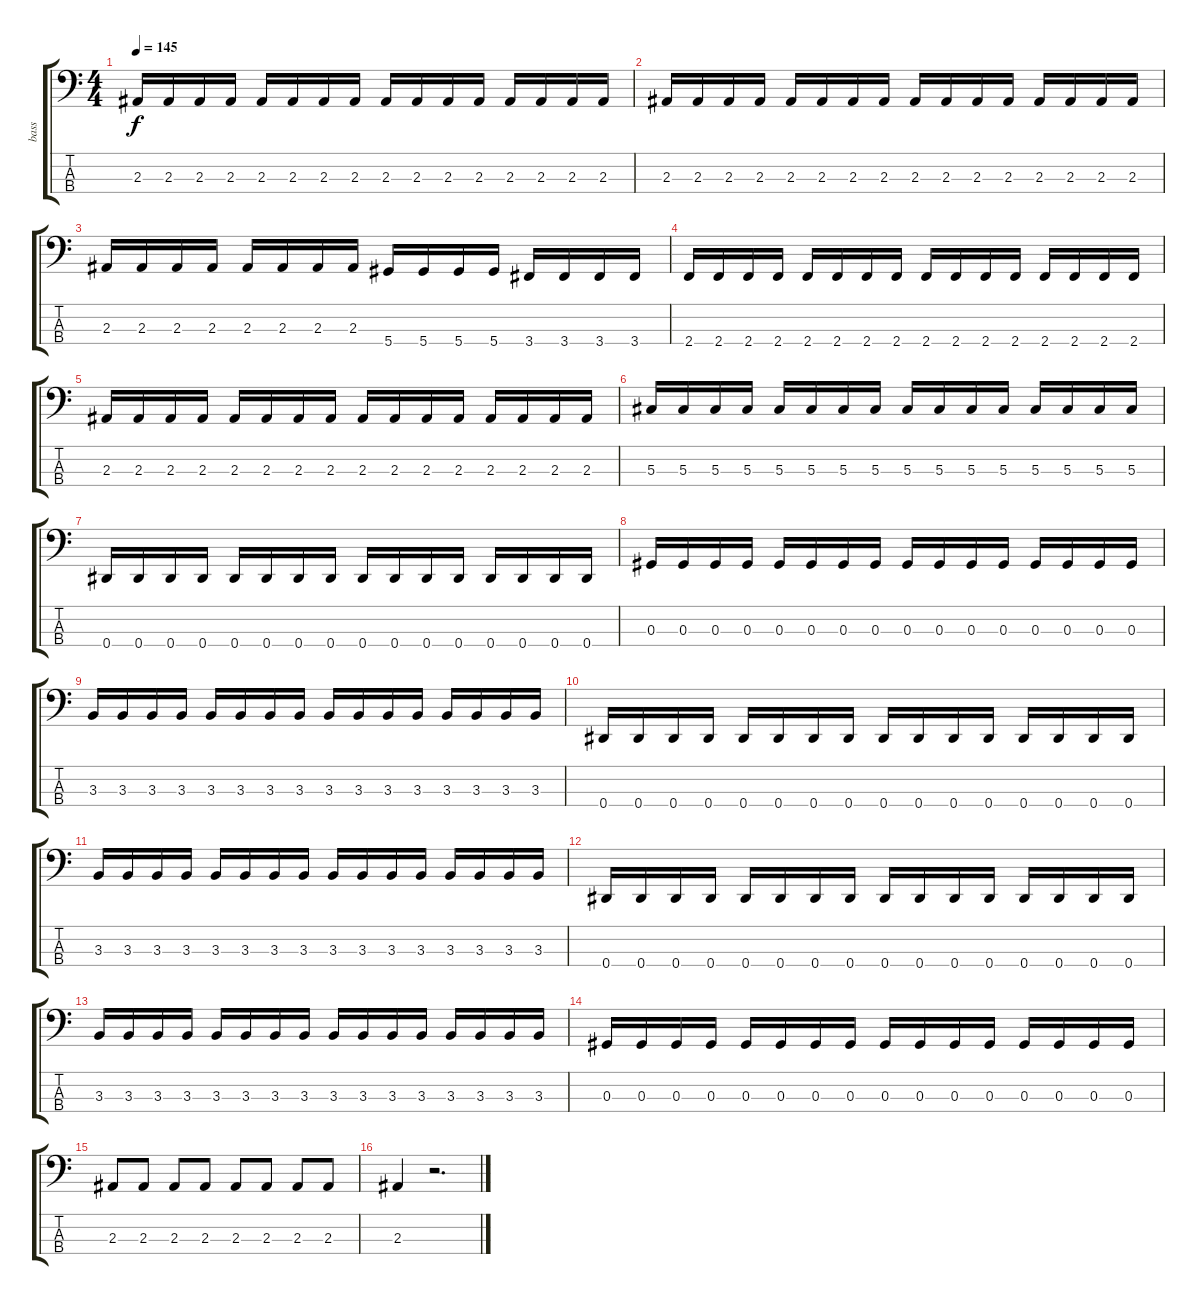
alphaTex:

\track ("bass" "bass") {instrument electricbasspick}
\staff {score tabs}
\tuning (Gb2 Db2 Ab1 Eb1) {hide}
\ts (4 4)
\tempo 145
\clef f4
\ks c
2.3.16{dy f} 2.3.16 2.3.16 2.3.16 2.3.16 2.3.16 2.3.16 2.3.16 2.3.16 2.3.16 2.3.16 2.3.16 2.3.16 2.3.16 2.3.16 2.3.16 |
2.3.16 2.3.16 2.3.16 2.3.16 2.3.16 2.3.16 2.3.16 2.3.16 2.3.16 2.3.16 2.3.16 2.3.16 2.3.16 2.3.16 2.3.16 2.3.16 |
2.3.16 2.3.16 2.3.16 2.3.16 2.3.16 2.3.16 2.3.16 2.3.16 5.4.16 5.4.16 5.4.16 5.4.16 3.4.16 3.4.16 3.4.16 3.4.16 |
2.4.16 2.4.16 2.4.16 2.4.16 2.4.16 2.4.16 2.4.16 2.4.16 2.4.16 2.4.16 2.4.16 2.4.16 2.4.16 2.4.16 2.4.16 2.4.16 |
2.3.16 2.3.16 2.3.16 2.3.16 2.3.16 2.3.16 2.3.16 2.3.16 2.3.16 2.3.16 2.3.16 2.3.16 2.3.16 2.3.16 2.3.16 2.3.16 |
5.3.16 5.3.16 5.3.16 5.3.16 5.3.16 5.3.16 5.3.16 5.3.16 5.3.16 5.3.16 5.3.16 5.3.16 5.3.16 5.3.16 5.3.16 5.3.16 |
0.4.16 0.4.16 0.4.16 0.4.16 0.4.16 0.4.16 0.4.16 0.4.16 0.4.16 0.4.16 0.4.16 0.4.16 0.4.16 0.4.16 0.4.16 0.4.16 |
0.3.16 0.3.16 0.3.16 0.3.16 0.3.16 0.3.16 0.3.16 0.3.16 0.3.16 0.3.16 0.3.16 0.3.16 0.3.16 0.3.16 0.3.16 0.3.16 |
3.3.16 3.3.16 3.3.16 3.3.16 3.3.16 3.3.16 3.3.16 3.3.16 3.3.16 3.3.16 3.3.16 3.3.16 3.3.16 3.3.16 3.3.16 3.3.16 |
0.4.16 0.4.16 0.4.16 0.4.16 0.4.16 0.4.16 0.4.16 0.4.16 0.4.16 0.4.16 0.4.16 0.4.16 0.4.16 0.4.16 0.4.16 0.4.16 |
3.3.16 3.3.16 3.3.16 3.3.16 3.3.16 3.3.16 3.3.16 3.3.16 3.3.16 3.3.16 3.3.16 3.3.16 3.3.16 3.3.16 3.3.16 3.3.16 |
0.4.16 0.4.16 0.4.16 0.4.16 0.4.16 0.4.16 0.4.16 0.4.16 0.4.16 0.4.16 0.4.16 0.4.16 0.4.16 0.4.16 0.4.16 0.4.16 |
3.3.16 3.3.16 3.3.16 3.3.16 3.3.16 3.3.16 3.3.16 3.3.16 3.3.16 3.3.16 3.3.16 3.3.16 3.3.16 3.3.16 3.3.16 3.3.16 |
0.3.16 0.3.16 0.3.16 0.3.16 0.3.16 0.3.16 0.3.16 0.3.16 0.3.16 0.3.16 0.3.16 0.3.16 0.3.16 0.3.16 0.3.16 0.3.16 |
2.3.8 2.3.8 2.3.8 2.3.8 2.3.8 2.3.8 2.3.8 2.3.8 |
2.3.4 r.2{d}
